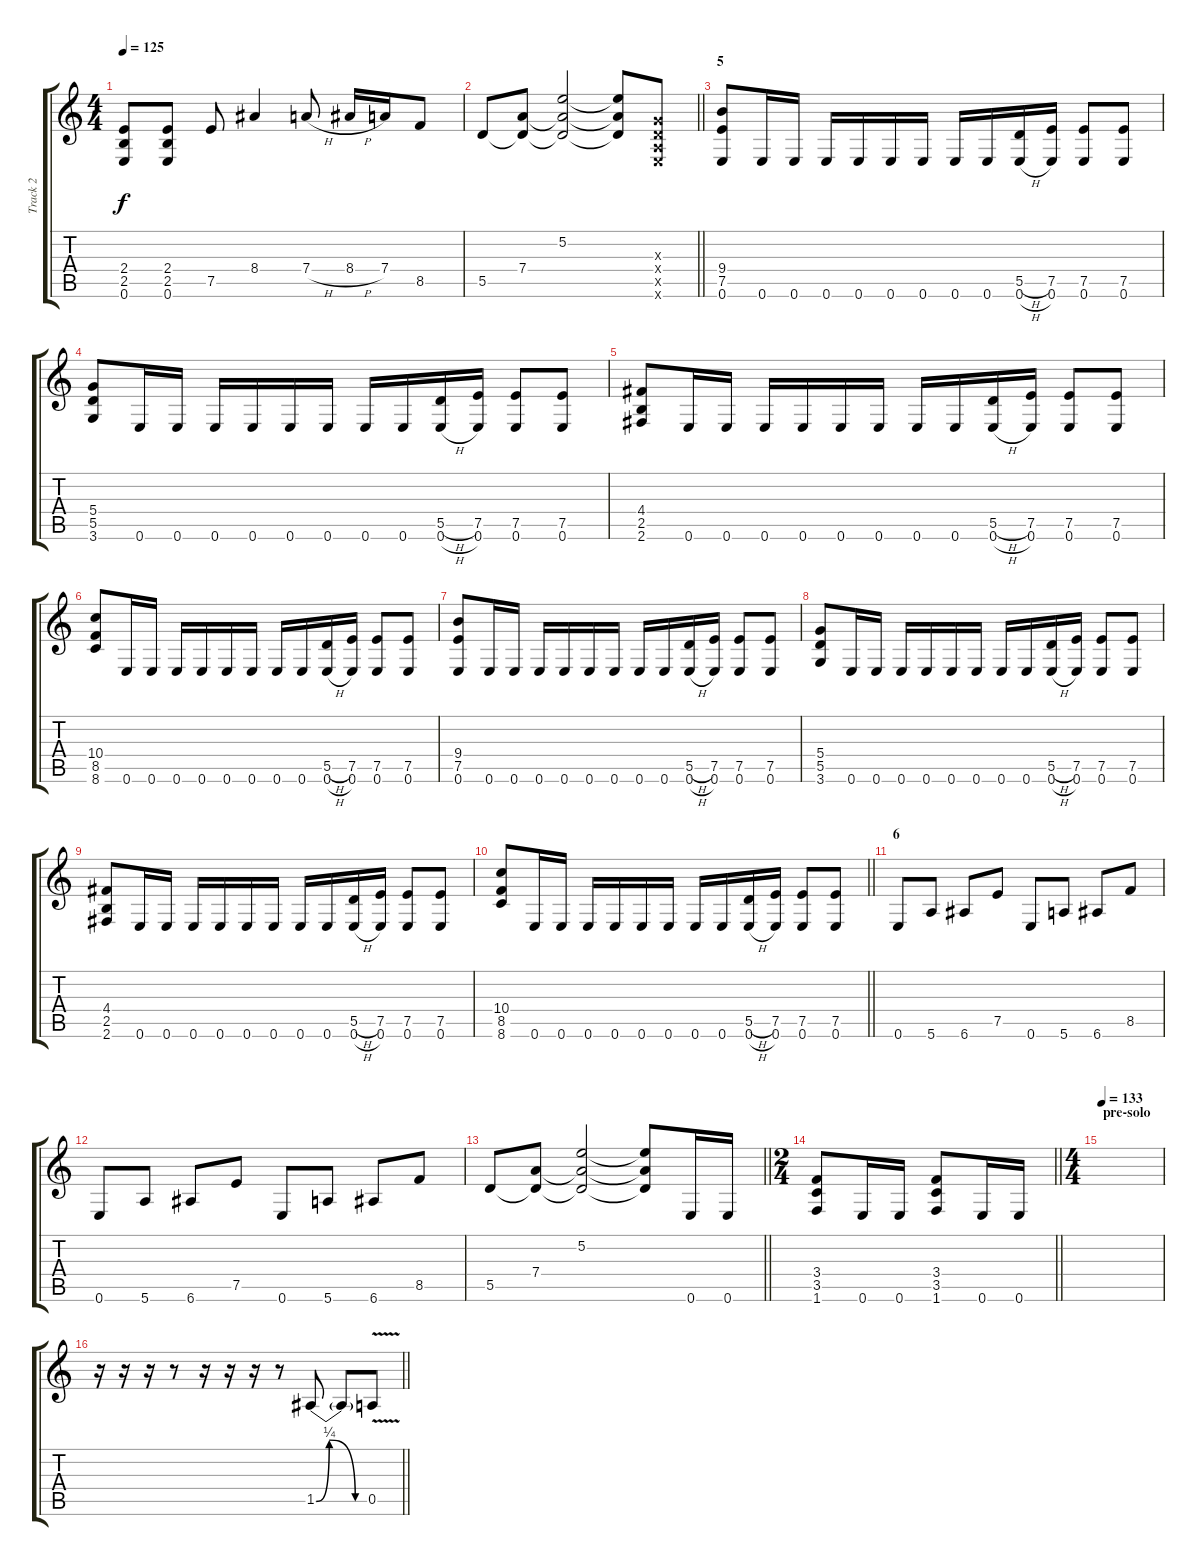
\track ("Track 2" "Track 2") {instrument distortionguitar}
\staff {score tabs}
\tuning (E4 B3 G3 D3 A2 E2) {hide}
\ts (4 4)
\tempo 125
\clef g2
\ks c
(2.4 2.5 0.6).8{dy f} (2.4 2.5 0.6).8 7.5.8 8.4.4 7.4{h}.8 8.4{h}.16 7.4.16 8.5.8 |
\barLineRight lightlight
5.5.8 (7.4 5.5{t}).8 (5.2 7.4{t} 5.5{t}).2 (5.2{t} 7.4{t} 5.5{t}).8 (0.3{x} 0.4{x} 0.5{x} 0.6{x}).8 |
\section ("" "5")
(9.4 7.5 0.6).8 0.6.16 0.6.16 0.6.16 0.6.16 0.6.16 0.6.16 0.6.16 0.6.16 (5.5{h} 0.6{h}).16 (7.5 0.6).16 (7.5 0.6).8 (7.5 0.6).8 |
(5.4 5.5 3.6).8 0.6.16 0.6.16 0.6.16 0.6.16 0.6.16 0.6.16 0.6.16 0.6.16 (5.5{h} 0.6{h}).16 (7.5 0.6).16 (7.5 0.6).8 (7.5 0.6).8 |
(4.4 2.5 2.6).8 0.6.16 0.6.16 0.6.16 0.6.16 0.6.16 0.6.16 0.6.16 0.6.16 (5.5{h} 0.6{h}).16 (7.5 0.6).16 (7.5 0.6).8 (7.5 0.6).8 |
(10.4 8.5 8.6).8 0.6.16 0.6.16 0.6.16 0.6.16 0.6.16 0.6.16 0.6.16 0.6.16 (5.5{h} 0.6{h}).16 (7.5 0.6).16 (7.5 0.6).8 (7.5 0.6).8 |
(9.4 7.5 0.6).8 0.6.16 0.6.16 0.6.16 0.6.16 0.6.16 0.6.16 0.6.16 0.6.16 (5.5{h} 0.6{h}).16 (7.5 0.6).16 (7.5 0.6).8 (7.5 0.6).8 |
(5.4 5.5 3.6).8 0.6.16 0.6.16 0.6.16 0.6.16 0.6.16 0.6.16 0.6.16 0.6.16 (5.5{h} 0.6{h}).16 (7.5 0.6).16 (7.5 0.6).8 (7.5 0.6).8 |
(4.4 2.5 2.6).8 0.6.16 0.6.16 0.6.16 0.6.16 0.6.16 0.6.16 0.6.16 0.6.16 (5.5{h} 0.6{h}).16 (7.5 0.6).16 (7.5 0.6).8 (7.5 0.6).8 |
\barLineRight lightlight
(10.4 8.5 8.6).8 0.6.16 0.6.16 0.6.16 0.6.16 0.6.16 0.6.16 0.6.16 0.6.16 (5.5{h} 0.6{h}).16 (7.5 0.6).16 (7.5 0.6).8 (7.5 0.6).8 |
\section ("" "6")
0.6.8 5.6.8 6.6.8 7.5.8 0.6.8 5.6.8 6.6.8 8.5.8 |
0.6.8 5.6.8 6.6.8 7.5.8 0.6.8 5.6.8 6.6.8 8.5.8 |
\barLineRight lightlight
5.5.8 (7.4 5.5{t}).8 (5.2 7.4{t} 5.5{t}).2 (5.2{t} 7.4{t} 5.5{t}).8 0.6.16 0.6.16 |
\ts (2 4)
\barLineRight lightlight
(3.4 3.5 1.6).8 0.6.16 0.6.16 (3.4 3.5 1.6).8 0.6.16 0.6.16 |
\ts (4 4)
\section ("" "pre-solo")
\tempo 133
|
\barLineRight lightlight
r.16 r.16 r.16 r.8 r.16 r.16 r.16 r.8 1.5{be (custom 0 0 15 1 45 0 60 0)}.8 1.5{t}.8 0.5{v}.8
